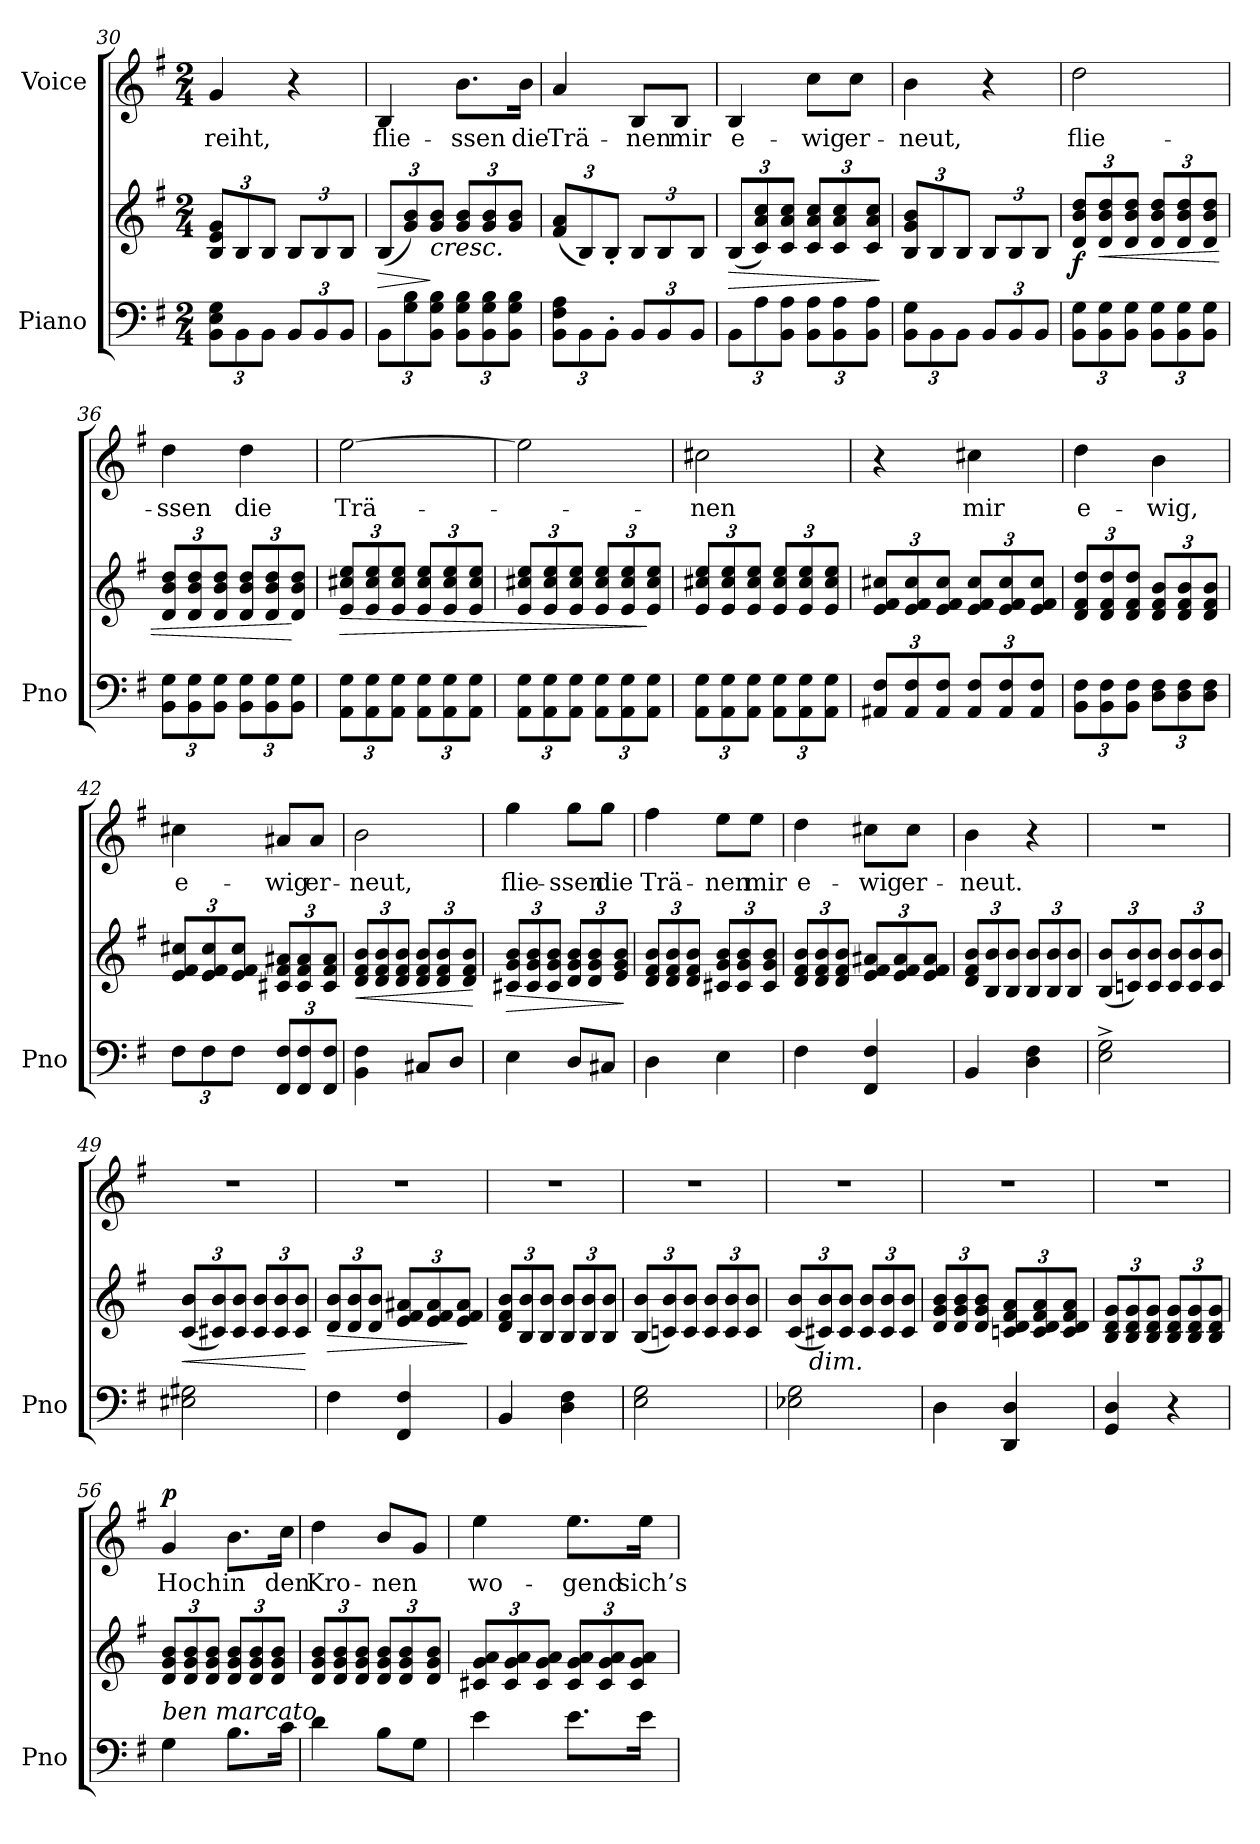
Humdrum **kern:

**kern	**kern	**dynam	**kern	**text	**dynam
*part2	*part2	*part2	*part1	*part1	*part1
*staff3	*staff2	*staff2/3	*staff1	*staff1	*staff1
*I"Piano	*	*	*I"Voice	*	*
*I'Pno	*	*	*	*	*
*clefF4	*clefG2	*	*clefG2	*	*
*k[f#]	*k[f#]	*	*k[f#]	*	*
*M2/4	*M2/4	*	*M2/4	*	*
*Xbrackettup	*Xbrackettup	*	*	*	*
=30	=30	=30	=30	=30	=30
!	!	!	!	!LO:LY:b	!
12BB\ 12E\ 12G\L	12B/ 12e/ 12g/L	.	4g/	reiht,	.
12BB\	12B/	.	.	.	.
12BB\J	12B/J	.	.	.	.
12BB/L	12B/L	.	4r	.	.
12BB/	12B/	.	.	.	.
12BB/J	12B/J	.	.	.	.
=31	=31	=31	=31	=31	=31
!	!	!LO:HP:b	!	!LO:LY:b	!
12BB\L	(<12B/L	>	4B/	flie-	.
12G\ 12B\	12g/ 12b/)	.	.	.	.
!	!LO:TX:b:i:t=cresc.	!	!	!	!
12BB\ 12G\ 12B\J	12g/ 12b/J	]	.	.	.
!	!	!	!	!LO:LY:b	!
12BB\ 12G\ 12B\L	12g/ 12b/L	.	8.b\L	-ssen	.
12BB\ 12G\ 12B\	12g/ 12b/	.	.	.	.
12BB\ 12G\ 12B\J	12g/ 12b/J	.	.	.	.
!	!	!	!	!LO:LY:b	!
.	.	.	16b\Jk	die	.
=32	=32	=32	=32	=32	=32
!	!	!	!	!LO:LY:b	!
12BB\ 12F#\ 12A\L	(<12f#/ 12a/L	.	4a/	Trä-	.
12BB\	12B/)	.	.	.	.
12BB'\J	12B'/J	.	.	.	.
!	!	!	!	!LO:LY:b	!
12BB/L	12B/L	.	8B/L	-nen	.
12BB/	12B/	.	.	.	.
!	!	!	!	!LO:LY:b	!
.	.	.	8B/J	mir	.
12BB/J	12B/J	.	.	.	.
=33	=33	=33	=33	=33	=33
!	!	!LO:HP:b	!	!LO:LY:b	!
12BB\L	(<12B/L	>	4B/	e-	.
12A\	12c/ 12a/ 12cc/)	.	.	.	.
12BB\ 12A\J	12c/ 12a/ 12cc/J	.	.	.	.
!	!	!	!	!LO:LY:b	!
12BB\ 12A\L	12c/ 12a/ 12cc/L	.	8cc\L	-wig	.
12BB\ 12A\	12c/ 12a/ 12cc/	.	.	.	.
!	!	!	!	!LO:LY:b	!
.	.	.	8cc\J	er-	.
12BB\ 12A\J	12c/ 12a/ 12cc/J	.	.	.	.
.	.	]	.	.	.
=34	=34	=34	=34	=34	=34
!	!	!	!	!LO:LY:b	!
12BB\ 12G\L	12B/ 12g/ 12b/L	.	4b\	-neut,	.
12BB\	12B/	.	.	.	.
12BB\J	12B/J	.	.	.	.
12BB/L	12B/L	.	4r	.	.
12BB/	12B/	.	.	.	.
12BB/J	12B/J	.	.	.	.
!!LO:LB:g=z
=35	=35	=35	=35	=35	=35
!	!	!LO:DY:b	!	!LO:LY:b	!
12BB\ 12G\L	12d/ 12b/ 12dd/L	f	2dd\	flie-	.
!	!	!LO:HP:b	!	!	!
12BB\ 12G\	12d/ 12b/ 12dd/	<	.	.	.
12BB\ 12G\J	12d/ 12b/ 12dd/J	.	.	.	.
12BB\ 12G\L	12d/ 12b/ 12dd/L	.	.	.	.
12BB\ 12G\	12d/ 12b/ 12dd/	.	.	.	.
12BB\ 12G\J	12d/ 12b/ 12dd/J	.	.	.	.
=36	=36	=36	=36	=36	=36
!	!	!	!	!LO:LY:b	!
12BB\ 12G\L	12d/ 12b/ 12dd/L	.	4dd\	-ssen	.
12BB\ 12G\	12d/ 12b/ 12dd/	.	.	.	.
12BB\ 12G\J	12d/ 12b/ 12dd/J	.	.	.	.
!	!	!	!	!LO:LY:b	!
12BB\ 12G\L	12d/ 12b/ 12dd/L	.	4dd\	die	.
12BB\ 12G\	12d/ 12b/ 12dd/	.	.	.	.
12BB\ 12G\J	12d/ 12b/ 12dd/J	[	.	.	.
=37	=37	=37	=37	=37	=37
!	!	!LO:HP:b	!	!LO:LY:b	!
12AA\ 12G\L	12e/ 12cc#X/ 12ee/L	>	[2ee\	Trä-	.
12AA\ 12G\	12e/ 12cc#/ 12ee/	.	.	.	.
12AA\ 12G\J	12e/ 12cc#/ 12ee/J	.	.	.	.
12AA\ 12G\L	12e/ 12cc#/ 12ee/L	.	.	.	.
12AA\ 12G\	12e/ 12cc#/ 12ee/	.	.	.	.
12AA\ 12G\J	12e/ 12cc#/ 12ee/J	.	.	.	.
=38	=38	=38	=38	=38	=38
12AA\ 12G\L	12e/ 12cc#X/ 12ee/L	.	2ee\]	.	.
12AA\ 12G\	12e/ 12cc#/ 12ee/	.	.	.	.
12AA\ 12G\J	12e/ 12cc#/ 12ee/J	.	.	.	.
12AA\ 12G\L	12e/ 12cc#/ 12ee/L	.	.	.	.
12AA\ 12G\	12e/ 12cc#/ 12ee/	.	.	.	.
12AA\ 12G\J	12e/ 12cc#/ 12ee/J	]	.	.	.
=39	=39	=39	=39	=39	=39
!	!	!	!	!LO:LY:b	!
12AA\ 12G\L	12e/ 12cc#X/ 12ee/L	.	2cc#X\	-nen	.
12AA\ 12G\	12e/ 12cc#/ 12ee/	.	.	.	.
12AA\ 12G\J	12e/ 12cc#/ 12ee/J	.	.	.	.
12AA\ 12G\L	12e/ 12cc#/ 12ee/L	.	.	.	.
12AA\ 12G\	12e/ 12cc#/ 12ee/	.	.	.	.
12AA\ 12G\J	12e/ 12cc#/ 12ee/J	.	.	.	.
=40	=40	=40	=40	=40	=40
12AA#X/ 12F#/L	12e/ 12f#/ 12cc#X/L	.	4r	.	.
12AA#/ 12F#/	12e/ 12f#/ 12cc#/	.	.	.	.
12AA#/ 12F#/J	12e/ 12f#/ 12cc#/J	.	.	.	.
!	!	!	!	!LO:LY:b	!
12AA#/ 12F#/L	12e/ 12f#/ 12cc#/L	.	4cc#X\	mir	.
12AA#/ 12F#/	12e/ 12f#/ 12cc#/	.	.	.	.
12AA#/ 12F#/J	12e/ 12f#/ 12cc#/J	.	.	.	.
!!LO:LB:g=z
=41	=41	=41	=41	=41	=41
!	!	!	!	!LO:LY:b	!
12BB\ 12F#\L	12d/ 12f#/ 12dd/L	.	4dd\	e-	.
12BB\ 12F#\	12d/ 12f#/ 12dd/	.	.	.	.
12BB\ 12F#\J	12d/ 12f#/ 12dd/J	.	.	.	.
!	!	!	!	!LO:LY:b	!
12D\ 12F#\L	12d/ 12f#/ 12b/L	.	4b\	-wig,	.
12D\ 12F#\	12d/ 12f#/ 12b/	.	.	.	.
12D\ 12F#\J	12d/ 12f#/ 12b/J	.	.	.	.
=42	=42	=42	=42	=42	=42
!	!	!	!	!LO:LY:b	!
12F#\L	12e/ 12f#/ 12cc#X/L	.	4cc#X\	e-	.
12F#\	12e/ 12f#/ 12cc#/	.	.	.	.
12F#\J	12e/ 12f#/ 12cc#/J	.	.	.	.
!	!	!	!	!LO:LY:b	!
12FF#/ 12F#/L	12c#X/ 12f#/ 12a#X/L	.	8a#X/L	-wig	.
12FF#/ 12F#/	12c#/ 12f#/ 12a#/	.	.	.	.
!	!	!	!	!LO:LY:b	!
.	.	.	8a#/J	er-	.
12FF#/ 12F#/J	12c#/ 12f#/ 12a#/J	.	.	.	.
=43	=43	=43	=43	=43	=43
!	!	!LO:HP:b	!	!LO:LY:b	!
4BB\ 4F#\	12d/ 12f#/ 12b/L	<	2b\	-neut,	.
.	12d/ 12f#/ 12b/	.	.	.	.
.	12d/ 12f#/ 12b/J	.	.	.	.
8C#X/L	12d/ 12f#/ 12b/L	.	.	.	.
.	12d/ 12f#/ 12b/	.	.	.	.
8D/J	.	.	.	.	.
.	12d/ 12f#/ 12b/J	.	.	.	.
.	.	[	.	.	.
=44	=44	=44	=44	=44	=44
!	!	!LO:HP:b	!	!LO:LY:b	!
4E\	12c#X/ 12g/ 12b/L	>	4gg\	flie-	.
.	12c#/ 12g/ 12b/	.	.	.	.
.	12c#/ 12g/ 12b/J	.	.	.	.
!	!	!	!	!LO:LY:b	!
8D/L	12d/ 12g/ 12b/L	.	8gg\L	-ssen	.
.	12d/ 12g/ 12b/	.	.	.	.
!	!	!	!	!LO:LY:b	!
8C#X/J	.	.	8gg\J	die	.
.	12e/ 12g/ 12b/J	.	.	.	.
.	.	]	.	.	.
=45	=45	=45	=45	=45	=45
!	!	!	!	!LO:LY:b	!
4D\	12d/ 12f#/ 12b/L	.	4ff#\	Trä-	.
.	12d/ 12f#/ 12b/	.	.	.	.
.	12d/ 12f#/ 12b/J	.	.	.	.
!	!	!	!	!LO:LY:b	!
4E\	12c#X/ 12g/ 12b/L	.	8ee\L	-nen	.
.	12c#/ 12g/ 12b/	.	.	.	.
!	!	!	!	!LO:LY:b	!
.	.	.	8ee\J	mir	.
.	12c#/ 12g/ 12b/J	.	.	.	.
=46	=46	=46	=46	=46	=46
!	!	!	!	!LO:LY:b	!
4F#\	12d/ 12f#/ 12b/L	.	4dd\	e-	.
.	12d/ 12f#/ 12b/	.	.	.	.
.	12d/ 12f#/ 12b/J	.	.	.	.
!	!	!	!	!LO:LY:b	!
4FF#/ 4F#/	12e/ 12f#/ 12a#X/L	.	8cc#X\L	-wig	.
.	12e/ 12f#/ 12a#/	.	.	.	.
!	!	!	!	!LO:LY:b	!
.	.	.	8cc#\J	er-	.
.	12e/ 12f#/ 12a#/J	.	.	.	.
!!LO:LB:g=z
=47	=47	=47	=47	=47	=47
!	!	!	!	!LO:LY:b	!
4BB/	12d/ 12f#/ 12b/L	.	4b\	neut.	.
.	12B/ 12b/	.	.	.	.
.	12B/ 12b/J	.	.	.	.
4D\ 4F#\	12B/ 12b/L	.	4r	.	.
.	12B/ 12b/	.	.	.	.
.	12B/ 12b/J	.	.	.	.
=48	=48	=48	=48	=48	=48
2E\^ 2G\^	(<12B/ 12b/L	.	2r	.	.
.	12cn/ 12b/)	.	.	.	.
.	12c/ 12b/J	.	.	.	.
.	12c/ 12b/L	.	.	.	.
.	12c/ 12b/	.	.	.	.
.	12c/ 12b/J	.	.	.	.
=49	=49	=49	=49	=49	=49
!	!	!LO:HP:b	!	!	!
2E#X\ 2G#X\	(<12c/ 12b/L	<	2r	.	.
.	12c#X/ 12b/)	.	.	.	.
.	12c#/ 12b/J	.	.	.	.
.	12c#/ 12b/L	.	.	.	.
.	12c#/ 12b/	.	.	.	.
.	12c#/ 12b/J	.	.	.	.
.	.	[	.	.	.
=50	=50	=50	=50	=50	=50
!	!	!LO:HP:b	!	!	!
4F#\	12d/ 12b/L	>	2r	.	.
.	12d/ 12b/	.	.	.	.
.	12d/ 12b/J	.	.	.	.
4FF#/ 4F#/	12e/ 12f#/ 12a#X/L	.	.	.	.
.	12e/ 12f#/ 12a#/	.	.	.	.
.	12e/ 12f#/ 12a#/J	.	.	.	.
.	.	]	.	.	.
=51	=51	=51	=51	=51	=51
4BB/	12d/ 12f#/ 12b/L	.	2r	.	.
.	12B/ 12b/	.	.	.	.
.	12B/ 12b/J	.	.	.	.
4D\ 4F#\	12B/ 12b/L	.	.	.	.
.	12B/ 12b/	.	.	.	.
.	12B/ 12b/J	.	.	.	.
=52	=52	=52	=52	=52	=52
2E\ 2G\	(<12B/ 12b/L	.	2r	.	.
.	12cn/ 12b/)	.	.	.	.
.	12c/ 12b/J	.	.	.	.
.	12c/ 12b/L	.	.	.	.
.	12c/ 12b/	.	.	.	.
.	12c/ 12b/J	.	.	.	.
!!LO:PB:g=z
=53	=53	=53	=53	=53	=53
2E-X\ 2G\	(<12c/ 12b/L	.	2r	.	.
!	!LO:TX:b:i:t=dim.	!	!	!	!
.	12c#X/ 12b/)	.	.	.	.
.	12c#/ 12b/J	.	.	.	.
.	12c#/ 12b/L	.	.	.	.
.	12c#/ 12b/	.	.	.	.
.	12c#/ 12b/J	.	.	.	.
=54	=54	=54	=54	=54	=54
4D\	12d/ 12g/ 12b/L	.	2r	.	.
.	12d/ 12g/ 12b/	.	.	.	.
.	12d/ 12g/ 12b/J	.	.	.	.
4DD/ 4D/	12cn/ 12d/ 12f#/ 12a/L	.	.	.	.
.	12c/ 12d/ 12f#/ 12a/	.	.	.	.
.	12c/ 12d/ 12f#/ 12a/J	.	.	.	.
=55	=55	=55	=55	=55	=55
4GG/ 4D/	12B/ 12d/ 12g/L	.	2r	.	.
.	12B/ 12d/ 12g/	.	.	.	.
.	12B/ 12d/ 12g/J	.	.	.	.
4r	12B/ 12d/ 12g/L	.	.	.	.
.	12B/ 12d/ 12g/	.	.	.	.
.	12B/ 12d/ 12g/J	.	.	.	.
=56	=56	=56	=56	=56	=56
!LO:TX:a:i:t=ben marcato	!	!	!	!	!
!	!	!LO:DY:b=2	!	!LO:LY:b	!
!	!	!LO:DY:n=1:b	!	!	!LO:DY:b
4G\	12d/ 12g/ 12b/L	mp p	4g/	-Hoch	p
.	12d/ 12g/ 12b/	.	.	.	.
.	12d/ 12g/ 12b/J	.	.	.	.
!	!	!	!	!LO:LY:b	!
8.B\L	12d/ 12g/ 12b/L	.	8.b\L	in	.
.	12d/ 12g/ 12b/	.	.	.	.
.	12d/ 12g/ 12b/J	.	.	.	.
!	!	!	!	!LO:LY:b	!
16c\Jk	.	.	16cc\Jk	den	.
=57	=57	=57	=57	=57	=57
!	!	!	!	!LO:LY:b	!
4d\	12d/ 12g/ 12b/L	.	4dd\	Kro-	.
.	12d/ 12g/ 12b/	.	.	.	.
.	12d/ 12g/ 12b/J	.	.	.	.
!	!	!	!	!LO:LY:b	!
8B\L	12d/ 12g/ 12b/L	.	8b/L	-nen	.
.	12d/ 12g/ 12b/	.	.	.	.
8G\J	.	.	8g/J	.	.
.	12d/ 12g/ 12b/J	.	.	.	.
=58	=58	=58	=58	=58	=58
!	!	!	!	!LO:LY:b	!
4e\	12c#X/ 12g/ 12a/L	.	4ee\	wo-	.
.	12c#/ 12g/ 12a/	.	.	.	.
.	12c#/ 12g/ 12a/J	.	.	.	.
!	!	!	!	!LO:LY:b	!
8.e\L	12c#/ 12g/ 12a/L	.	8.ee\L	-gend	.
.	12c#/ 12g/ 12a/	.	.	.	.
.	12c#/ 12g/ 12a/J	.	.	.	.
!	!	!	!	!LO:LY:b	!
16e\Jk	.	.	16ee\Jk	sich’s	.
=	=	=	=	=	=
*-	*-	*-	*-	*-	*-
